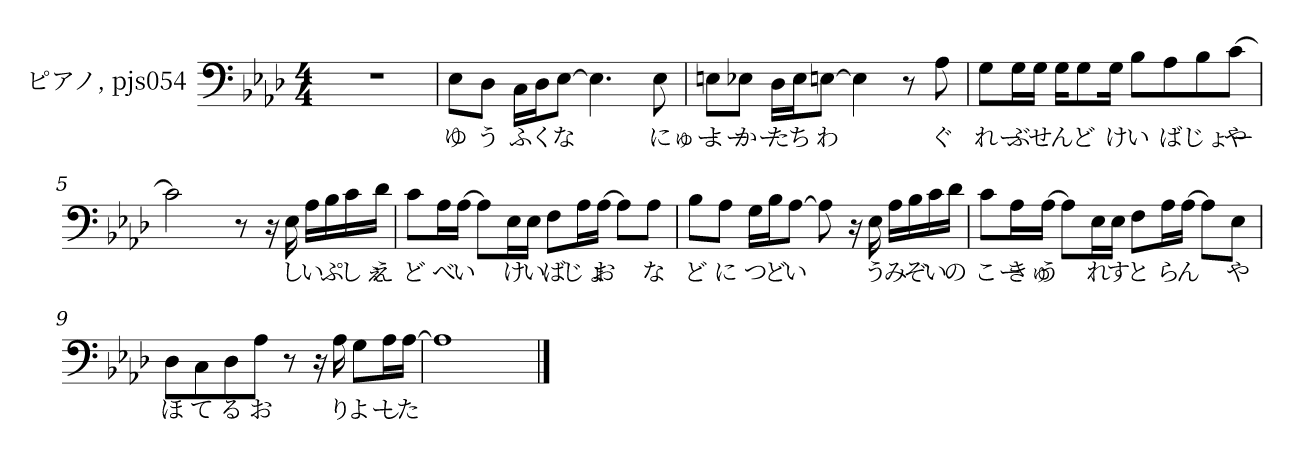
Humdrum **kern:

**kern	**text
*part1	*part1
*staff1	*staff1
*I"ピアノ, pjs054	*
*clefF4	*
*k[b-e-a-d-]	*
*M4/4	*
*MM100	*
=1	=1
1r	.
=2	=2
!	!LO:LY:b
8E-\L	ゆ
!	!LO:LY:b
8D-\J	う
!	!LO:LY:b
16C\LL	ふ
!	!LO:LY:b
16D-\J	く
!	!LO:LY:b
[8E-\J	な
4.E-\]	.
!	!LO:LY:b
8E-\	にゅー
=3	=3
!	!LO:LY:b
8En\L	よー
!	!LO:LY:b
8E-X\J	かー
!	!LO:LY:b
16D-\LL	た
!	!LO:LY:b
16E-\J	ち
!	!LO:LY:b
[8En\J	わ
4E\]	.
8r	.
!	!LO:LY:b
8A-\	ぐ
=4	=4
!	!LO:LY:b
8G\L	れー
!	!LO:LY:b
16G\L	ぶ
!	!LO:LY:b
16G\JJ	せ
!	!LO:LY:b
16G\KL	ん
!	!LO:LY:b
8G\	ど
!	!LO:LY:b
16G\Jk	け
!	!LO:LY:b
8B-\L	い
!	!LO:LY:b
8A-\	ば
!	!LO:LY:b
8B-\	じょー
!	!LO:LY:b
[8c\J	や
!!LO:LB:g=z
=5	=5
2c\]	.
8r	.
16r	.
!	!LO:LY:b
16E-\	し
!	!LO:LY:b
16A-\LL	い
!	!LO:LY:b
16B-\	ぷ
!	!LO:LY:b
16c\	しぇ
!	!LO:LY:b
16d-\JJ	え
=6	=6
!	!LO:LY:b
8c\L	ど
!	!LO:LY:b
16A-\L	べ
!	!LO:LY:b
[16A-\JJ	い
8A-\L]	.
!	!LO:LY:b
16E-\L	け
!	!LO:LY:b
16E-\JJ	い
!	!LO:LY:b
8F\L	ば
!	!LO:LY:b
16A-\L	じょ
!	!LO:LY:b
[16A-\JJ	お
8A-\L]	.
!	!LO:LY:b
8A-\J	な
=7	=7
!	!LO:LY:b
8B-\L	ど
!	!LO:LY:b
8A-\J	に
!	!LO:LY:b
16G\LL	つ
!	!LO:LY:b
16B-\J	ど
!	!LO:LY:b
[8A-\J	い
8A-\]	.
16r	.
!	!LO:LY:b
16E-\	う
!	!LO:LY:b
16A-\LL	み
!	!LO:LY:b
16B-\	ぞ
!	!LO:LY:b
16c\	い
!	!LO:LY:b
16d-\JJ	の
!!LO:LB:g=z
=8	=8
!	!LO:LY:b
8c\L	こー
!	!LO:LY:b
16A-\L	きゅ
!	!LO:LY:b
[16A-\JJ	う
8A-\L]	.
!	!LO:LY:b
16E-\L	れ
!	!LO:LY:b
16E-\JJ	す
!	!LO:LY:b
8F\L	と
!	!LO:LY:b
16A-\L	ら
!	!LO:LY:b
[16A-\JJ	ん
8A-\L]	.
!	!LO:LY:b
8E-\J	や
=9	=9
!	!LO:LY:b
8D-\L	ほ
!	!LO:LY:b
8C\	て
!	!LO:LY:b
8D-\	る
!	!LO:LY:b
8A-\J	お
8r	.
16r	.
!	!LO:LY:b
16A-\	り
!	!LO:LY:b
8G\L	よー
!	!LO:LY:b
16A-\L	し
!	!LO:LY:b
[16A-\JJ	た
=10	=10
1A-]	.
==	==
*-	*-
